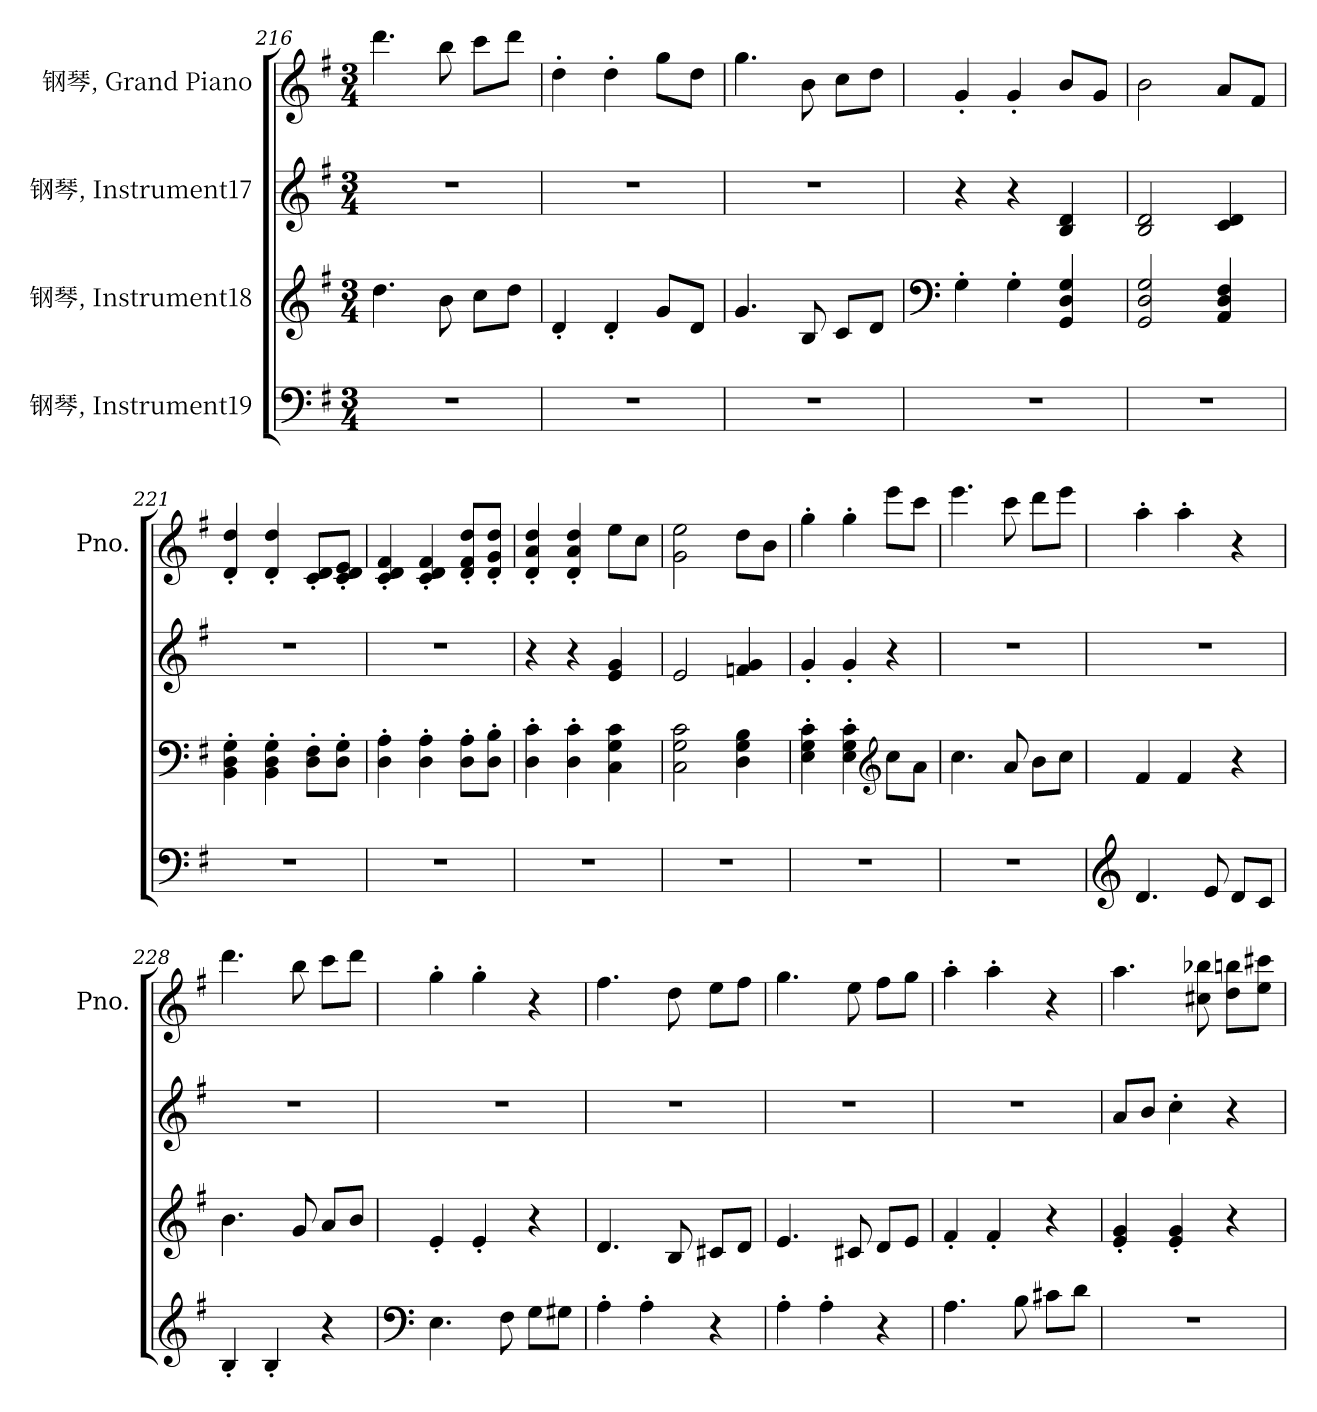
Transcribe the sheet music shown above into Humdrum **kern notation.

**kern	**kern	**kern	**kern
*part4	*part3	*part2	*part1
*staff4	*staff3	*staff2	*staff1
*I"钢琴, Instrument19	*I"钢琴, Instrument18	*I"钢琴, Instrument17	*I"钢琴, Grand Piano
*	*	*	*I'Pno.
*clefF4	*clefG2	*clefG2	*clefG2
*k[f#]	*k[f#]	*k[f#]	*k[f#]
*M3/4	*M3/4	*M3/4	*M3/4
=216	=216	=216	=216
2.r	4.dd\	2.r	4.ddd\
.	8b\	.	8bb\
.	8cc\L	.	8ccc\L
.	8dd\J	.	8ddd\J
=217	=217	=217	=217
2.r	4d'/	2.r	4dd'\
.	4d'/	.	4dd'\
.	8g/L	.	8gg\L
.	8d/J	.	8dd\J
=218	=218	=218	=218
2.r	4.g/	2.r	4.gg\
.	8B/	.	8b\
.	8c/L	.	8cc\L
.	8d/J	.	8dd\J
=219	=219	=219	=219
*	*clefF4	*	*
2.r	4G'\	4r	4g'/
.	4G'\	4r	4g'/
.	4GG/ 4D/ 4G/	4B/ 4d/	8b/L
.	.	.	8g/J
=220	=220	=220	=220
2.r	2GG/ 2D/ 2G/	2B/ 2d/	2b\
.	4AA/ 4D/ 4F#/	4c/ 4d/	8a/L
.	.	.	8f#/J
=221	=221	=221	=221
2.r	4BB\' 4D\' 4G\'	2.r	4d/' 4dd/'
.	4BB\' 4D\' 4G\'	.	4d/' 4dd/'
.	8D\' 8F#\'L	.	8c/' 8d/'L
.	8D\' 8G\'J	.	8c/' 8d/' 8e/'J
!!LO:LB:g=z
=222	=222	=222	=222
2.r	4D\' 4A\'	2.r	4c/' 4d/' 4f#/'
.	4D\' 4A\'	.	4c/' 4d/' 4f#/'
.	8D\' 8A\'L	.	8d/' 8f#/' 8dd/'L
.	8D\' 8B\'J	.	8d/' 8g/' 8dd/'J
=223	=223	=223	=223
2.r	4D\' 4c\'	4r	4d/' 4a/' 4dd/'
.	4D\' 4c\'	4r	4d/' 4a/' 4dd/'
.	4C\ 4G\ 4c\	4e/ 4g/	8ee\L
.	.	.	8cc\J
=224	=224	=224	=224
2.r	2C\ 2G\ 2c\	2e/	2g\ 2ee\
.	4D\ 4G\ 4B\	4fn/ 4g/	8dd\L
.	.	.	8b\J
=225	=225	=225	=225
2.r	4E\' 4G\' 4c\'	4g'/	4gg'\
.	4E\' 4G\' 4c\'	4g'/	4gg'\
*	*clefG2	*	*
.	8cc\L	4r	8eee\L
.	8a\J	.	8ccc\J
=226	=226	=226	=226
2.r	4.cc\	2.r	4.eee\
.	8a/	.	8ccc\
.	8b\L	.	8ddd\L
.	8cc\J	.	8eee\J
=227	=227	=227	=227
*clefG2	*	*	*
4.d/	4f#/	2.r	4aa'\
.	4f#/	.	4aa'\
8e/	.	.	.
8d/L	4r	.	4r
8c/J	.	.	.
!!LO:LB:g=z
=228	=228	=228	=228
4B'/	4.b\	2.r	4.ddd\
4B'/	.	.	.
.	8g/	.	8bb\
4r	8a/L	.	8ccc\L
.	8b/J	.	8ddd\J
=229	=229	=229	=229
*clefF4	*	*	*
4.E\	4e'/	2.r	4gg'\
.	4e'/	.	4gg'\
8F#\	.	.	.
8G\L	4r	.	4r
8G#X\J	.	.	.
=230	=230	=230	=230
4A'\	4.d/	2.r	4.ff#\
4A'\	.	.	.
.	8B/	.	8dd\
4r	8c#X/L	.	8ee\L
.	8d/J	.	8ff#\J
=231	=231	=231	=231
4A'\	4.e/	2.r	4.gg\
4A'\	.	.	.
.	8c#X/	.	8ee\
4r	8d/L	.	8ff#\L
.	8e/J	.	8gg\J
=232	=232	=232	=232
4.A\	4f#'/	2.r	4aa'\
.	4f#'/	.	4aa'\
8B\	.	.	.
8c#X\L	4r	.	4r
8d\J	.	.	.
=233	=233	=233	=233
2.r	4e/' 4g/'	8a/L	4.aa\
.	.	8b/J	.
.	4e/' 4g/'	4cc'\	.
.	.	.	8cc#X\ 8bb-X\
.	4r	4r	8dd\ 8bbn\L
.	.	.	8ee\ 8ccc#X\J
=	=	=	=
*-	*-	*-	*-
